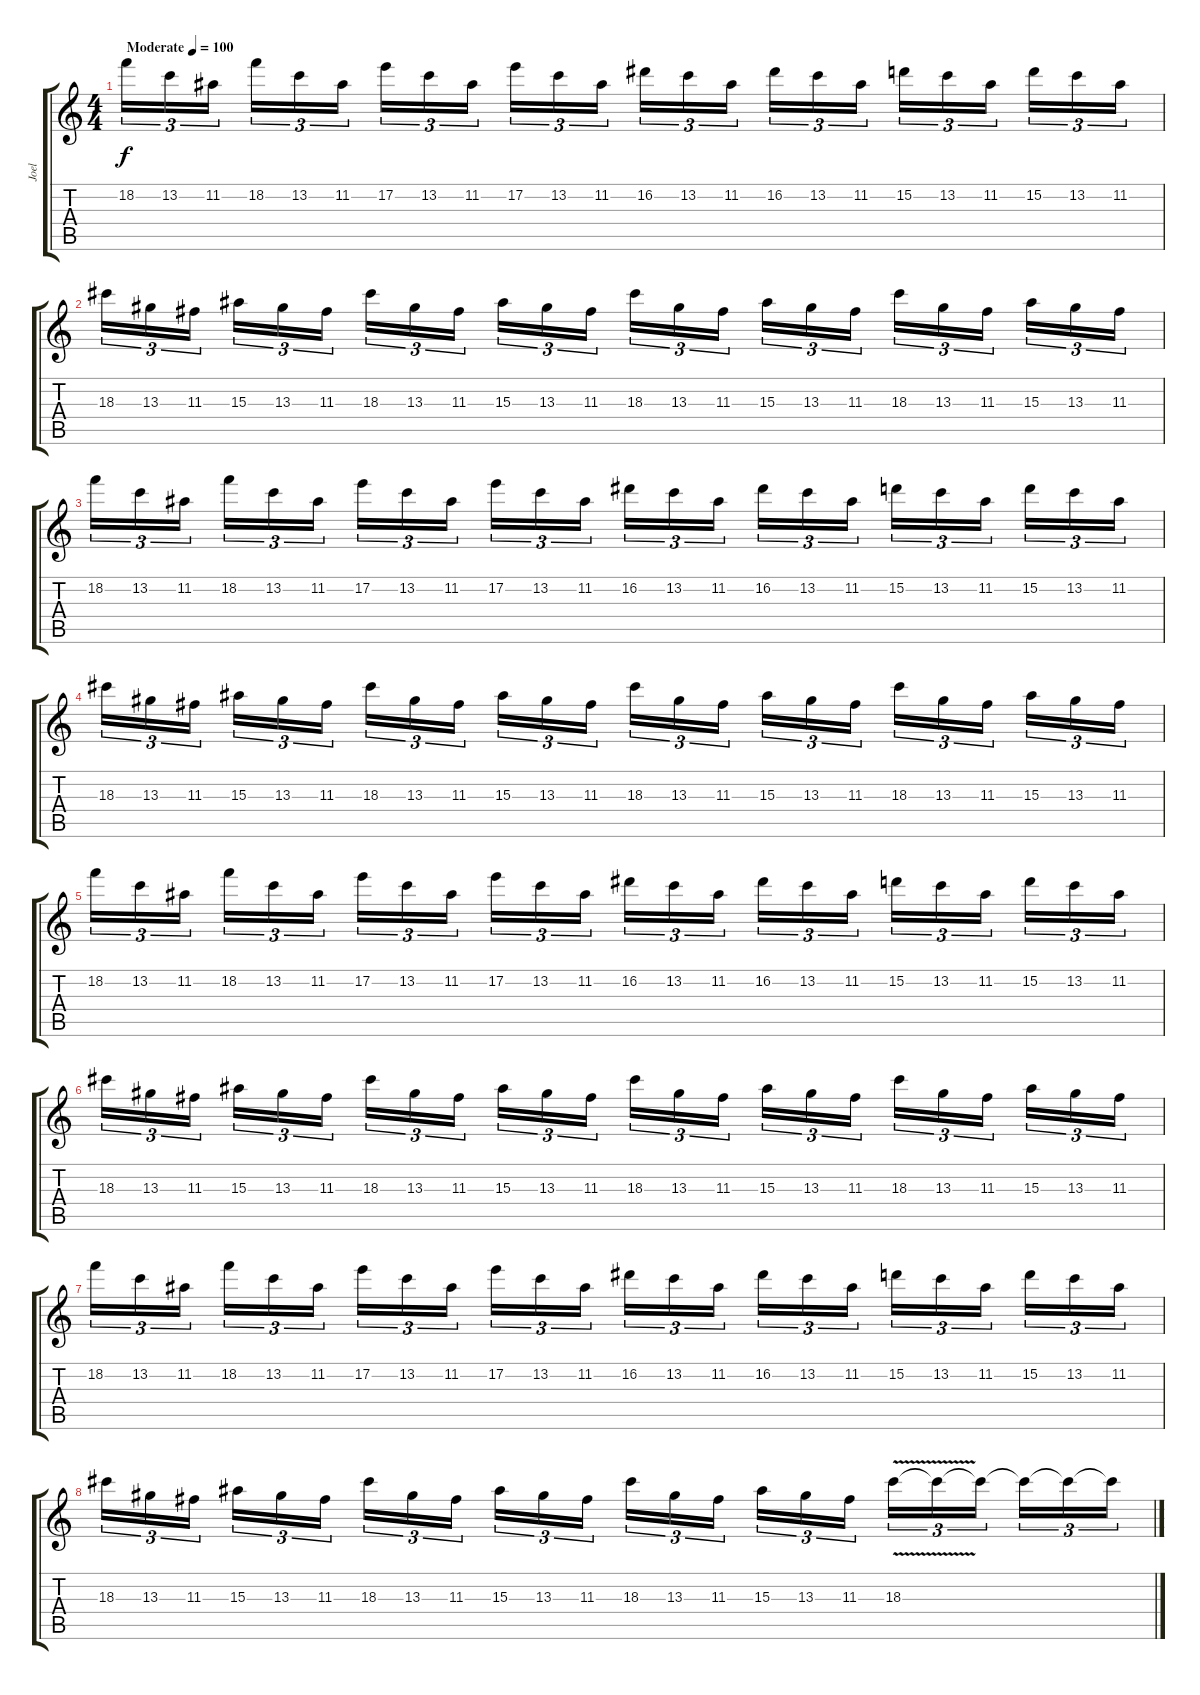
\track ("Joel" "Joel") {instrument overdrivenguitar}
\staff {score tabs}
\tuning (E4 B3 G3 D3 A2 E2) {hide}
\ts (4 4)
\tempo (100 "Moderate")
\clef g2
\ks c
18.2.16{tu (3 2) dy f instrument overdrivenguitar} 13.2.16{tu (3 2)} 11.2.16{tu (3 2) beam splitsecondary} 18.2.16{tu (3 2)} 13.2.16{tu (3 2)} 11.2.16{tu (3 2)} 17.2.16{tu (3 2)} 13.2.16{tu (3 2)} 11.2.16{tu (3 2) beam splitsecondary} 17.2.16{tu (3 2)} 13.2.16{tu (3 2)} 11.2.16{tu (3 2)} 16.2.16{tu (3 2)} 13.2.16{tu (3 2)} 11.2.16{tu (3 2) beam splitsecondary} 16.2.16{tu (3 2)} 13.2.16{tu (3 2)} 11.2.16{tu (3 2)} 15.2.16{tu (3 2)} 13.2.16{tu (3 2)} 11.2.16{tu (3 2) beam splitsecondary} 15.2.16{tu (3 2)} 13.2.16{tu (3 2)} 11.2.16{tu (3 2)} |
18.3.16{tu (3 2)} 13.3.16{tu (3 2)} 11.3.16{tu (3 2) beam splitsecondary} 15.3.16{tu (3 2)} 13.3.16{tu (3 2)} 11.3.16{tu (3 2)} 18.3.16{tu (3 2)} 13.3.16{tu (3 2)} 11.3.16{tu (3 2) beam splitsecondary} 15.3.16{tu (3 2)} 13.3.16{tu (3 2)} 11.3.16{tu (3 2)} 18.3.16{tu (3 2)} 13.3.16{tu (3 2)} 11.3.16{tu (3 2) beam splitsecondary} 15.3.16{tu (3 2)} 13.3.16{tu (3 2)} 11.3.16{tu (3 2)} 18.3.16{tu (3 2)} 13.3.16{tu (3 2)} 11.3.16{tu (3 2) beam splitsecondary} 15.3.16{tu (3 2)} 13.3.16{tu (3 2)} 11.3.16{tu (3 2)} |
18.2.16{tu (3 2)} 13.2.16{tu (3 2)} 11.2.16{tu (3 2) beam splitsecondary} 18.2.16{tu (3 2)} 13.2.16{tu (3 2)} 11.2.16{tu (3 2)} 17.2.16{tu (3 2)} 13.2.16{tu (3 2)} 11.2.16{tu (3 2) beam splitsecondary} 17.2.16{tu (3 2)} 13.2.16{tu (3 2)} 11.2.16{tu (3 2)} 16.2.16{tu (3 2)} 13.2.16{tu (3 2)} 11.2.16{tu (3 2) beam splitsecondary} 16.2.16{tu (3 2)} 13.2.16{tu (3 2)} 11.2.16{tu (3 2)} 15.2.16{tu (3 2)} 13.2.16{tu (3 2)} 11.2.16{tu (3 2) beam splitsecondary} 15.2.16{tu (3 2)} 13.2.16{tu (3 2)} 11.2.16{tu (3 2)} |
18.3.16{tu (3 2)} 13.3.16{tu (3 2)} 11.3.16{tu (3 2) beam splitsecondary} 15.3.16{tu (3 2)} 13.3.16{tu (3 2)} 11.3.16{tu (3 2)} 18.3.16{tu (3 2)} 13.3.16{tu (3 2)} 11.3.16{tu (3 2) beam splitsecondary} 15.3.16{tu (3 2)} 13.3.16{tu (3 2)} 11.3.16{tu (3 2)} 18.3.16{tu (3 2)} 13.3.16{tu (3 2)} 11.3.16{tu (3 2) beam splitsecondary} 15.3.16{tu (3 2)} 13.3.16{tu (3 2)} 11.3.16{tu (3 2)} 18.3.16{tu (3 2)} 13.3.16{tu (3 2)} 11.3.16{tu (3 2) beam splitsecondary} 15.3.16{tu (3 2)} 13.3.16{tu (3 2)} 11.3.16{tu (3 2)} |
18.2.16{tu (3 2)} 13.2.16{tu (3 2)} 11.2.16{tu (3 2) beam splitsecondary} 18.2.16{tu (3 2)} 13.2.16{tu (3 2)} 11.2.16{tu (3 2)} 17.2.16{tu (3 2)} 13.2.16{tu (3 2)} 11.2.16{tu (3 2) beam splitsecondary} 17.2.16{tu (3 2)} 13.2.16{tu (3 2)} 11.2.16{tu (3 2)} 16.2.16{tu (3 2)} 13.2.16{tu (3 2)} 11.2.16{tu (3 2) beam splitsecondary} 16.2.16{tu (3 2)} 13.2.16{tu (3 2)} 11.2.16{tu (3 2)} 15.2.16{tu (3 2)} 13.2.16{tu (3 2)} 11.2.16{tu (3 2) beam splitsecondary} 15.2.16{tu (3 2)} 13.2.16{tu (3 2)} 11.2.16{tu (3 2)} |
18.3.16{tu (3 2)} 13.3.16{tu (3 2)} 11.3.16{tu (3 2) beam splitsecondary} 15.3.16{tu (3 2)} 13.3.16{tu (3 2)} 11.3.16{tu (3 2)} 18.3.16{tu (3 2)} 13.3.16{tu (3 2)} 11.3.16{tu (3 2) beam splitsecondary} 15.3.16{tu (3 2)} 13.3.16{tu (3 2)} 11.3.16{tu (3 2)} 18.3.16{tu (3 2)} 13.3.16{tu (3 2)} 11.3.16{tu (3 2) beam splitsecondary} 15.3.16{tu (3 2)} 13.3.16{tu (3 2)} 11.3.16{tu (3 2)} 18.3.16{tu (3 2)} 13.3.16{tu (3 2)} 11.3.16{tu (3 2) beam splitsecondary} 15.3.16{tu (3 2)} 13.3.16{tu (3 2)} 11.3.16{tu (3 2)} |
18.2.16{tu (3 2)} 13.2.16{tu (3 2)} 11.2.16{tu (3 2) beam splitsecondary} 18.2.16{tu (3 2)} 13.2.16{tu (3 2)} 11.2.16{tu (3 2)} 17.2.16{tu (3 2)} 13.2.16{tu (3 2)} 11.2.16{tu (3 2) beam splitsecondary} 17.2.16{tu (3 2)} 13.2.16{tu (3 2)} 11.2.16{tu (3 2)} 16.2.16{tu (3 2)} 13.2.16{tu (3 2)} 11.2.16{tu (3 2) beam splitsecondary} 16.2.16{tu (3 2)} 13.2.16{tu (3 2)} 11.2.16{tu (3 2)} 15.2.16{tu (3 2)} 13.2.16{tu (3 2)} 11.2.16{tu (3 2) beam splitsecondary} 15.2.16{tu (3 2)} 13.2.16{tu (3 2)} 11.2.16{tu (3 2)} |
18.3.16{tu (3 2)} 13.3.16{tu (3 2)} 11.3.16{tu (3 2) beam splitsecondary} 15.3.16{tu (3 2)} 13.3.16{tu (3 2)} 11.3.16{tu (3 2)} 18.3.16{tu (3 2)} 13.3.16{tu (3 2)} 11.3.16{tu (3 2) beam splitsecondary} 15.3.16{tu (3 2)} 13.3.16{tu (3 2)} 11.3.16{tu (3 2)} 18.3.16{tu (3 2)} 13.3.16{tu (3 2)} 11.3.16{tu (3 2) beam splitsecondary} 15.3.16{tu (3 2)} 13.3.16{tu (3 2)} 11.3.16{tu (3 2)} 18.3{v}.16{tu (3 2)} 18.3{t}.16{tu (3 2)} 18.3{t}.16{tu (3 2) beam splitsecondary} 18.3{t}.16{tu (3 2)} 18.3{t}.16{tu (3 2)} 18.3{t}.16{tu (3 2)}
